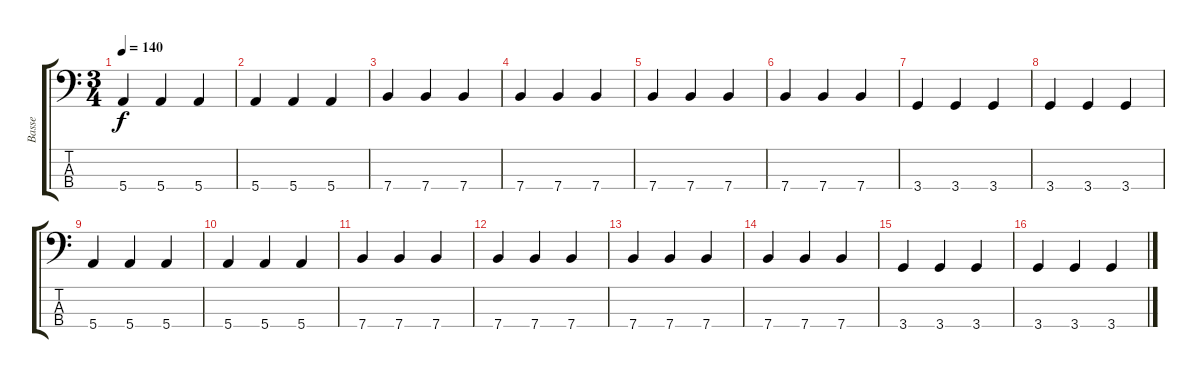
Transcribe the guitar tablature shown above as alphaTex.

\track ("Basse" "Basse") {instrument electricbassfinger}
\staff {score tabs}
\tuning (G2 D2 A1 E1) {hide}
\ts (3 4)
\tempo 140
\clef f4
\ks c
5.4.4{dy f} 5.4.4 5.4.4 |
5.4.4 5.4.4 5.4.4 |
7.4.4 7.4.4 7.4.4 |
7.4.4 7.4.4 7.4.4 |
7.4.4 7.4.4 7.4.4 |
7.4.4 7.4.4 7.4.4 |
3.4.4 3.4.4 3.4.4 |
3.4.4 3.4.4 3.4.4 |
5.4.4 5.4.4 5.4.4 |
5.4.4 5.4.4 5.4.4 |
7.4.4 7.4.4 7.4.4 |
7.4.4 7.4.4 7.4.4 |
7.4.4 7.4.4 7.4.4 |
7.4.4 7.4.4 7.4.4 |
3.4.4 3.4.4 3.4.4 |
3.4.4 3.4.4 3.4.4
